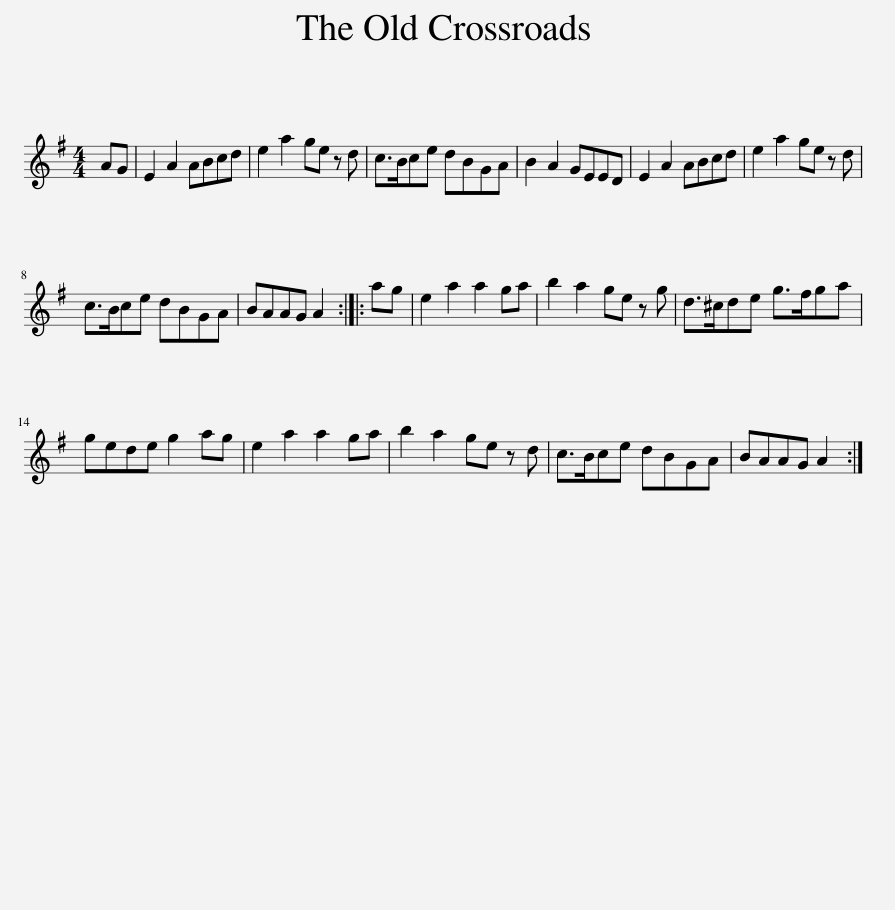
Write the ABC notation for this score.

X:1
L:1/8
M:4/4
I:linebreak $
K:G
V:1 treble
V:1
 AG | E2 A2 ABcd | e2 a2 ge z d | c>Bce dBGA | B2 A2 GEED | %5
 E2 A2 ABcd | e2 a2 ge z d |$ c>Bce dBGA | BAAG A2 :: ag | %10
 e2 a2 a2 ga | b2 a2 ge z g | d>^cde g>fga |$ gede g2 ag | e2 a2 a2 ga | %15
 b2 a2 ge z d | c>Bce dBGA | BAAG A2 :| %18
